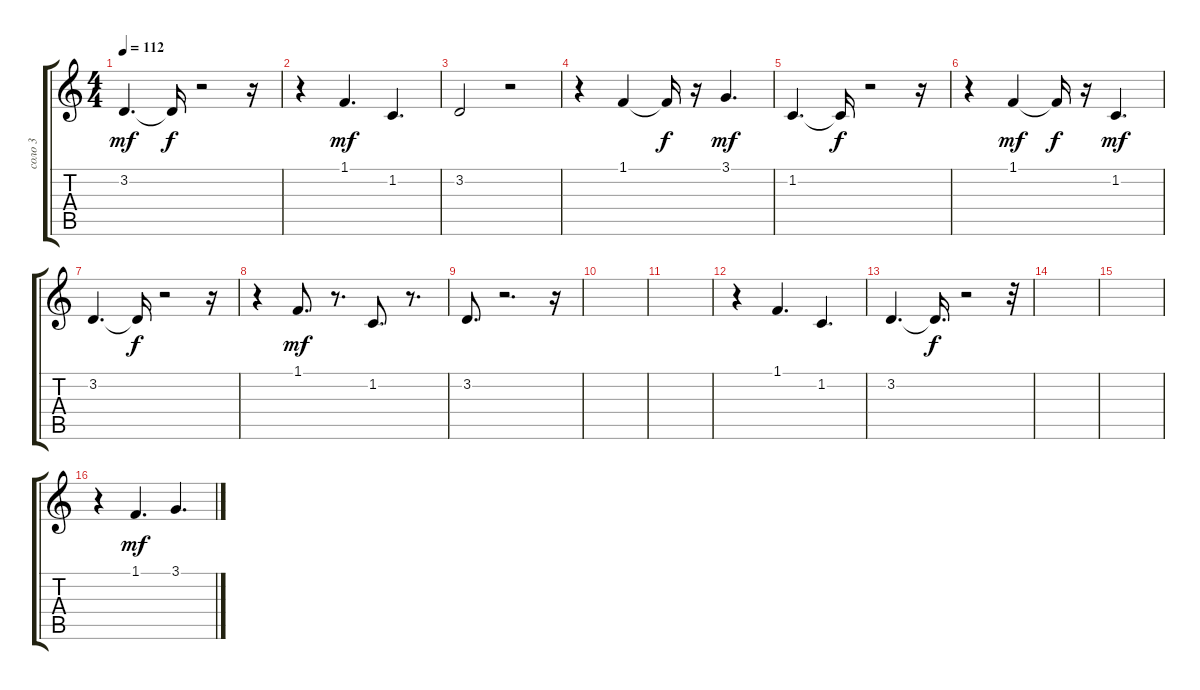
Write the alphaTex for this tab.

\track ("соло 3" "соло 3") {instrument fx8scifi}
\staff {score tabs}
\tuning (E4 B3 G3 D3 A2 E2) {hide}
\ts (4 4)
\tempo 112
\clef g2
\ks c
3.2.4{d dy mf} 3.2{t}.16{dy f} r.2 r.16 |
r.4 1.1.4{d dy mf} 1.2.4{d} |
3.2.2 r.2 |
r.4 1.1.4 1.1{t}.16{dy f} r.16 3.1.4{d dy mf} |
1.2.4{d} 1.2{t}.16{dy f} r.2 r.16 |
r.4 1.1.4{dy mf} 1.1{t}.16{dy f} r.16 1.2.4{d dy mf} |
3.2.4{d} 3.2{t}.16{dy f} r.2 r.16 |
r.4 1.1.8{d dy mf} r.8{d} 1.2.8{d} r.8{d} |
3.2.8{d} r.2{d} r.16 |
|
|
r.4 1.1.4{d} 1.2.4{d} |
3.2.4{d} 3.2{t}.16{d dy f} r.2 r.32 |
|
|
r.4 1.1.4{d dy mf} 3.1.4{d}
